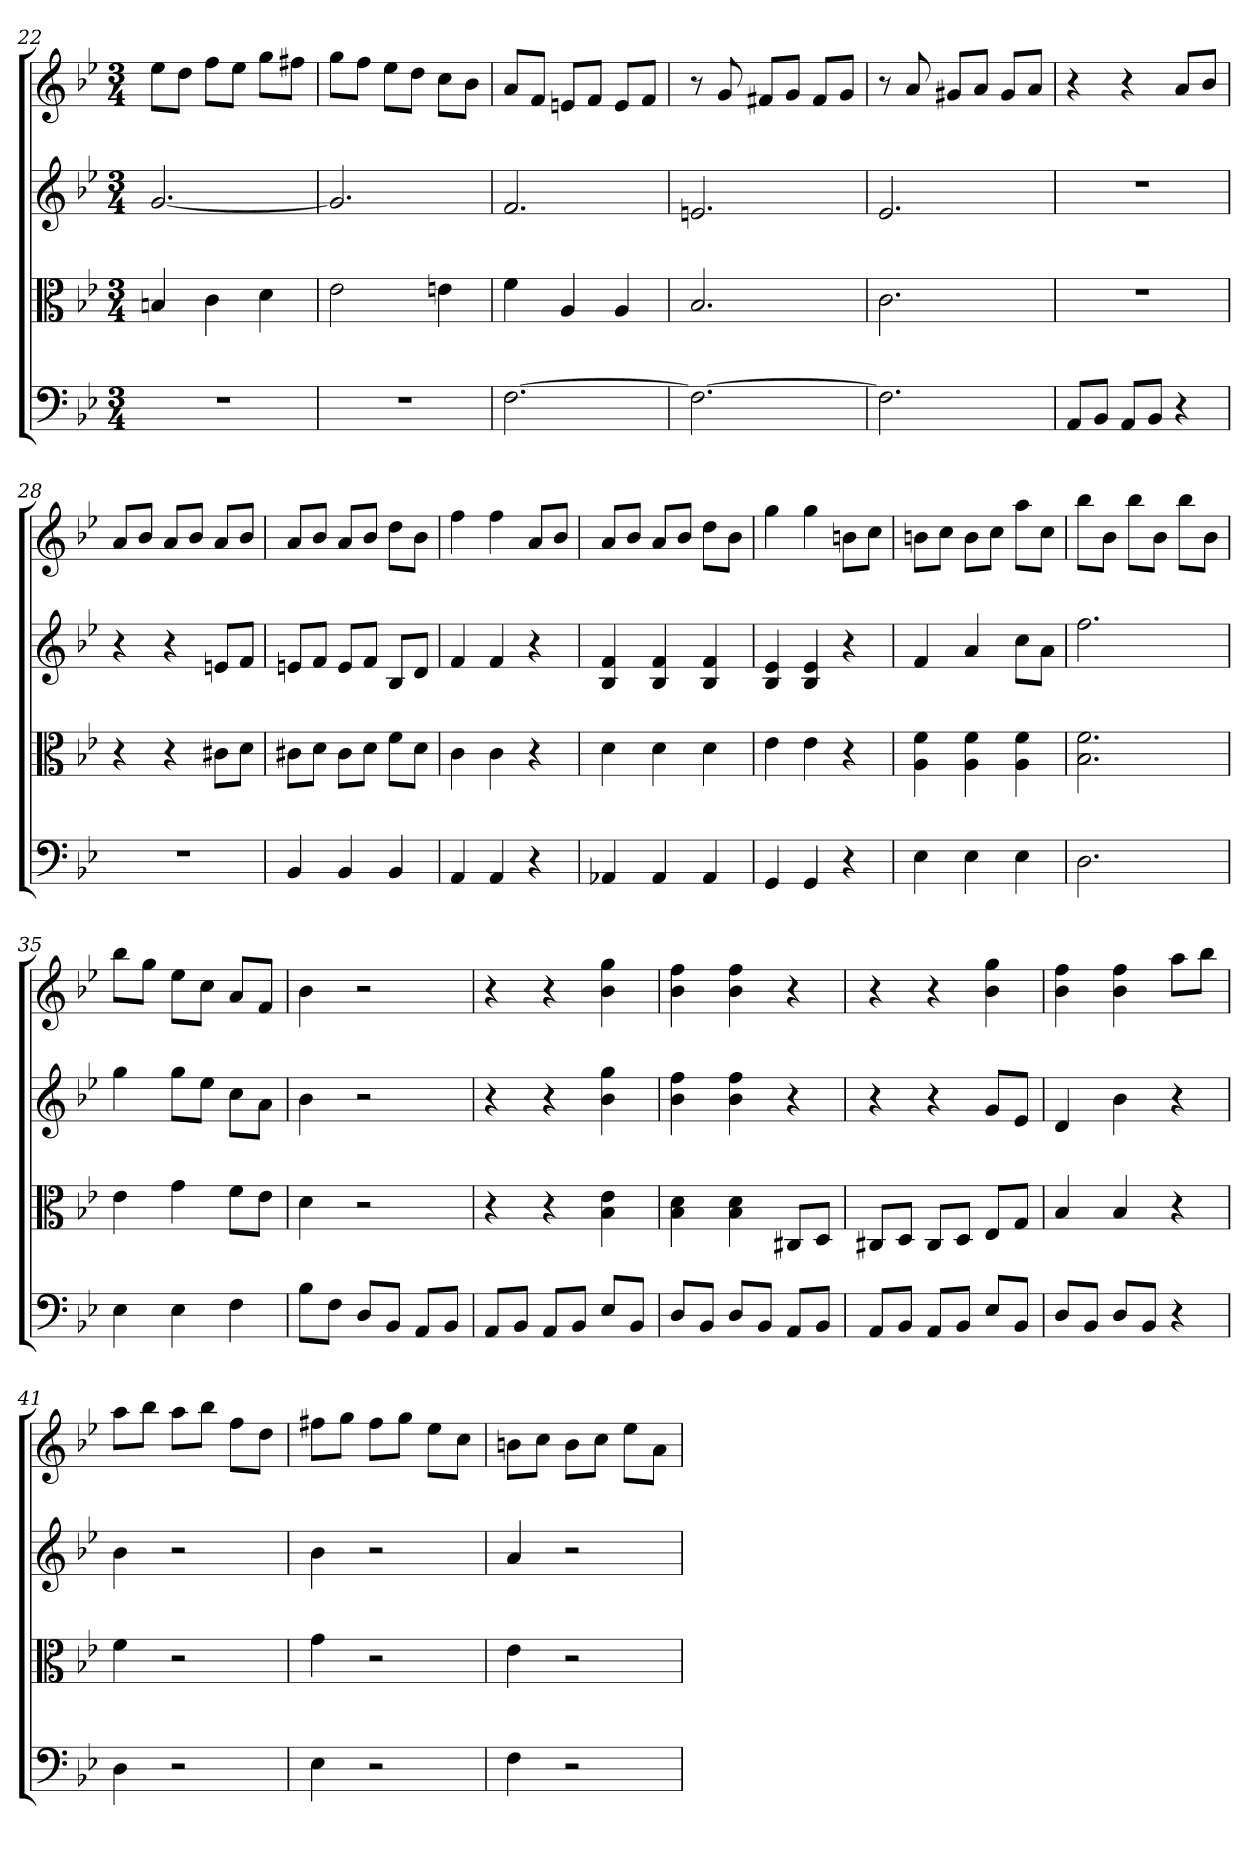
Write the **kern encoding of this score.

**kern	**kern	**kern	**kern
*part4	*part3	*part2	*part1
*staff4	*staff3	*staff2	*staff1
*clefF4	*clefC3	*	*
*k[b-e-]	*k[b-e-]	*k[b-e-]	*k[b-e-]
*B-:	*B-:	*B-:	*B-:
*M3/4	*M3/4	*M3/4	*M3/4
=22	=22	=22	=22
2.r	4Bn	[2.g	8ee-L
.	.	.	8ddJ
.	4c	.	8ffL
.	.	.	8ee-J
.	4d	.	8ggL
.	.	.	8ff#XJ
=23	=23	=23	=23
2.r	2e-	2.g]	8ggL
.	.	.	8ffJ
.	.	.	8ee-L
.	.	.	8ddJ
.	4en	.	8ccL
.	.	.	8b-J
=24	=24	=24	=24
[2.F	4f	2.f	8aL
.	.	.	8fJ
.	4A	.	8enL
.	.	.	8fJ
.	4A	.	8eL
.	.	.	8fJ
=25	=25	=25	=25
2.F_	2.B-	2.en	8r
.	.	.	8g
.	.	.	8f#XL
.	.	.	8gJ
.	.	.	8f#L
.	.	.	8gJ
=26	=26	=26	=26
2.F]	2.c	2.e-	8r
.	.	.	8a
.	.	.	8g#XL
.	.	.	8aJ
.	.	.	8g#L
.	.	.	8aJ
=27	=27	=27	=27
8AA/L	2.r	2.r	4r
8BB-/J	.	.	.
8AA/L	.	.	4r
8BB-/J	.	.	.
4r	.	.	8aL
.	.	.	8b-J
=28	=28	=28	=28
2.r	4r	4r	8aL
.	.	.	8b-J
.	4r	4r	8aL
.	.	.	8b-J
.	8c#X\L	8enL	8aL
.	8d\J	8fJ	8b-J
=29	=29	=29	=29
4BB-	8c#X\L	8enL	8aL
.	8d\J	8fJ	8b-J
4BB-	8c#\L	8eL	8aL
.	8d\J	8fJ	8b-J
4BB-	8f\L	8B-L	8ddL
.	8d\J	8dJ	8b-J
=30	=30	=30	=30
4AA	4c	4f	4ff
4AA	4c	4f	4ff
4r	4r	4r	8aL
.	.	.	8b-J
=31	=31	=31	=31
4AA-X	4d	4B- 4f	8aL
.	.	.	8b-J
4AA-	4d	4B- 4f	8aL
.	.	.	8b-J
4AA-	4d	4B- 4f	8ddL
.	.	.	8b-J
=32	=32	=32	=32
4GG	4e-	4B- 4e-	4gg
4GG	4e-	4B- 4e-	4gg
4r	4r	4r	8bnL
.	.	.	8ccJ
=33	=33	=33	=33
4E-	4A 4f	4f	8bnL
.	.	.	8ccJ
4E-	4A 4f	4a	8bL
.	.	.	8ccJ
4E-	4A 4f	8ccL	8aaL
.	.	8aJ	8ccJ
=34	=34	=34	=34
2.D	2.B- 2.f	2.ff	8bb-L
.	.	.	8b-J
.	.	.	8bb-L
.	.	.	8b-J
.	.	.	8bb-L
.	.	.	8b-J
=35	=35	=35	=35
4E-	4e-	4gg	8bb-L
.	.	.	8ggJ
4E-	4g	8ggL	8ee-L
.	.	8ee-J	8ccJ
4F	8f\L	8ccL	8aL
.	8e-\J	8aJ	8fJ
=36	=36	=36	=36
8B-\L	4d	4b-	4b-
8F\J	.	.	.
8D/L	2r	2r	2r
8BB-/J	.	.	.
8AA/L	.	.	.
8BB-/J	.	.	.
=37	=37	=37	=37
8AA/L	4r	4r	4r
8BB-/J	.	.	.
8AA/L	4r	4r	4r
8BB-/J	.	.	.
8E-/L	4B- 4e-	4b- 4gg	4b- 4gg
8BB-/J	.	.	.
=38	=38	=38	=38
8D/L	4B- 4d	4b- 4ff	4b- 4ff
8BB-/J	.	.	.
8D/L	4B- 4d	4b- 4ff	4b- 4ff
8BB-/J	.	.	.
8AA/L	8C#X/L	4r	4r
8BB-/J	8D/J	.	.
=39	=39	=39	=39
8AA/L	8C#X/L	4r	4r
8BB-/J	8D/J	.	.
8AA/L	8C#/L	4r	4r
8BB-/J	8D/J	.	.
8E-/L	8E-/L	8gL	4b- 4gg
8BB-/J	8G/J	8e-J	.
=40	=40	=40	=40
8D/L	4B-	4d	4b- 4ff
8BB-/J	.	.	.
8D/L	4B-	4b-	4b- 4ff
8BB-/J	.	.	.
4r	4r	4r	8aaL
.	.	.	8bb-J
=41	=41	=41	=41
4D	4f	4b-	8aaL
.	.	.	8bb-J
2r	2r	2r	8aaL
.	.	.	8bb-J
.	.	.	8ffL
.	.	.	8ddJ
=42	=42	=42	=42
4E-	4g	4b-	8ff#XL
.	.	.	8ggJ
2r	2r	2r	8ff#L
.	.	.	8ggJ
.	.	.	8ee-L
.	.	.	8ccJ
=43	=43	=43	=43
4F	4e-	4a	8bnL
.	.	.	8ccJ
2r	2r	2r	8bL
.	.	.	8ccJ
.	.	.	8ee-L
.	.	.	8aJ
=	=	=	=
*-	*-	*-	*-
